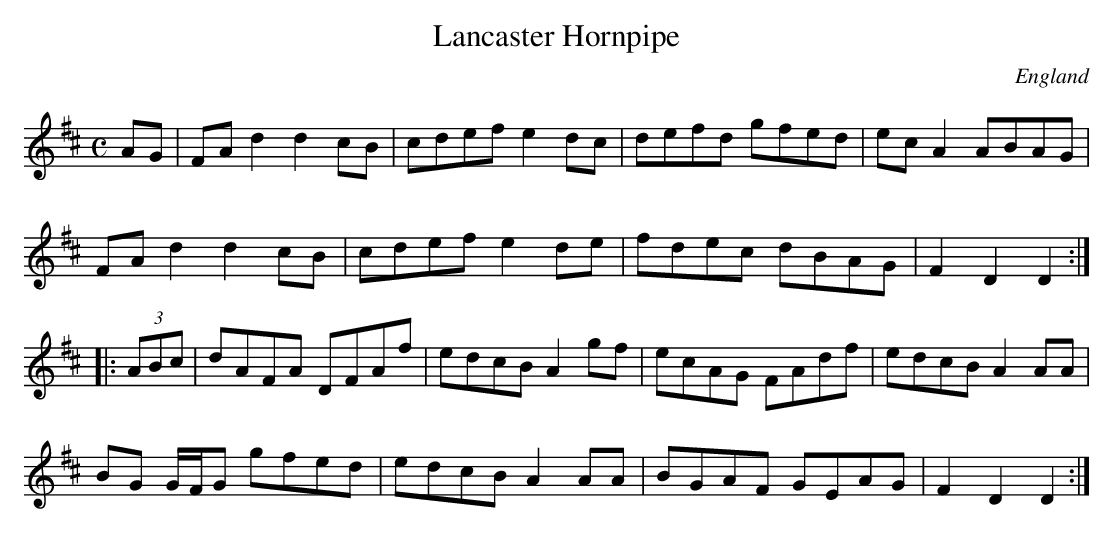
X:1
T:Lancaster Hornpipe
M:C
O:England
K:D major
AG | \
FA d2 d2 cB | cdef e2 dc | \
defd gfed | ec A2ABAG |
FA d2 d2 cB | cdef e2 de | \
fdec dBAG | F2 D2 D2::
(3ABc |\
dAFA DFAf | edcB A2 gf |\
ecAG FAdf | edcB A2AA |
BG G/F/G gfed | edcB A2AA |\
BGAF GEAG | F2 D2 D2 :|
